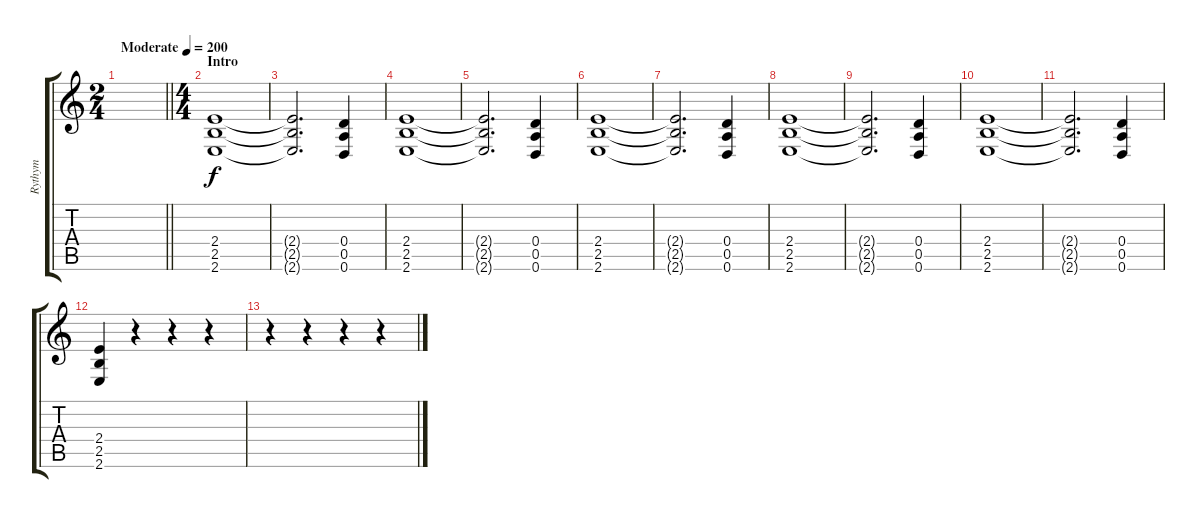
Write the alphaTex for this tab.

\track ("Rythym" "Rythym") {instrument distortionguitar}
\staff {score tabs}
\tuning (E4 B3 G3 D3 A2 D2) {hide}
\ts (2 4)
\tempo (200 "Moderate")
\clef g2
\barLineRight lightlight
\ks c
|
\ts (4 4)
\section ("" "Intro")
(2.4 2.5 2.6).1 |
(2.4{t} 2.5{t} 2.6{t}).2{d} (0.4 0.5 0.6).4 |
(2.4 2.5 2.6).1 |
(2.4{t} 2.5{t} 2.6{t}).2{d} (0.4 0.5 0.6).4 |
(2.4 2.5 2.6).1 |
(2.4{t} 2.5{t} 2.6{t}).2{d} (0.4 0.5 0.6).4 |
(2.4 2.5 2.6).1 |
(2.4{t} 2.5{t} 2.6{t}).2{d} (0.4 0.5 0.6).4 |
(2.4 2.5 2.6).1 |
(2.4{t} 2.5{t} 2.6{t}).2{d} (0.4 0.5 0.6).4 |
(2.4 2.5 2.6).4 r.4 r.4 r.4 |
r.4 r.4 r.4 r.4
